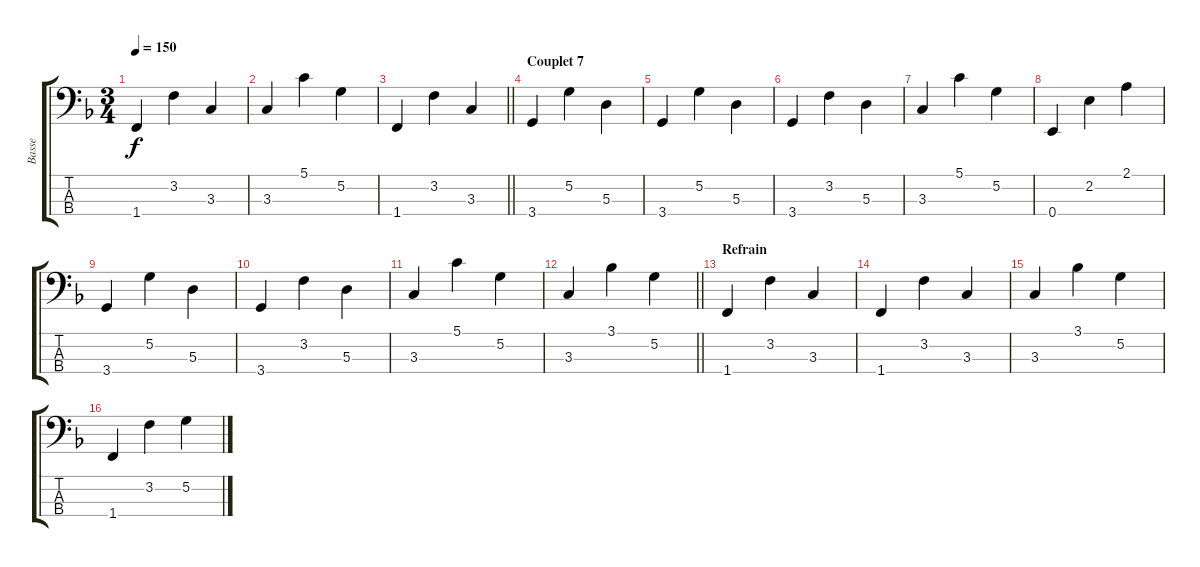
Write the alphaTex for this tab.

\track ("Basse" "Basse") {instrument acousticbass}
\staff {score tabs}
\tuning (G2 D2 A1 E1) {hide}
\ts (3 4)
\tempo 150
\clef f4
\ks f
1.4.4{dy f} 3.2.4 3.3.4 |
3.3.4 5.1.4 5.2.4 |
\barLineRight lightlight
1.4.4 3.2.4 3.3.4 |
\section ("" "Couplet 7")
3.4.4 5.2.4 5.3.4 |
3.4.4 5.2.4 5.3.4 |
3.4.4 3.2.4 5.3.4 |
3.3.4 5.1.4 5.2.4 |
0.4.4 2.2.4 2.1.4 |
3.4.4 5.2.4 5.3.4 |
3.4.4 3.2.4 5.3.4 |
3.3.4 5.1.4 5.2.4 |
\barLineRight lightlight
3.3.4 3.1.4 5.2.4 |
\section ("" "Refrain")
1.4.4 3.2.4 3.3.4 |
1.4.4 3.2.4 3.3.4 |
3.3.4 3.1.4 5.2.4 |
1.4.4 3.2.4 5.2.4
